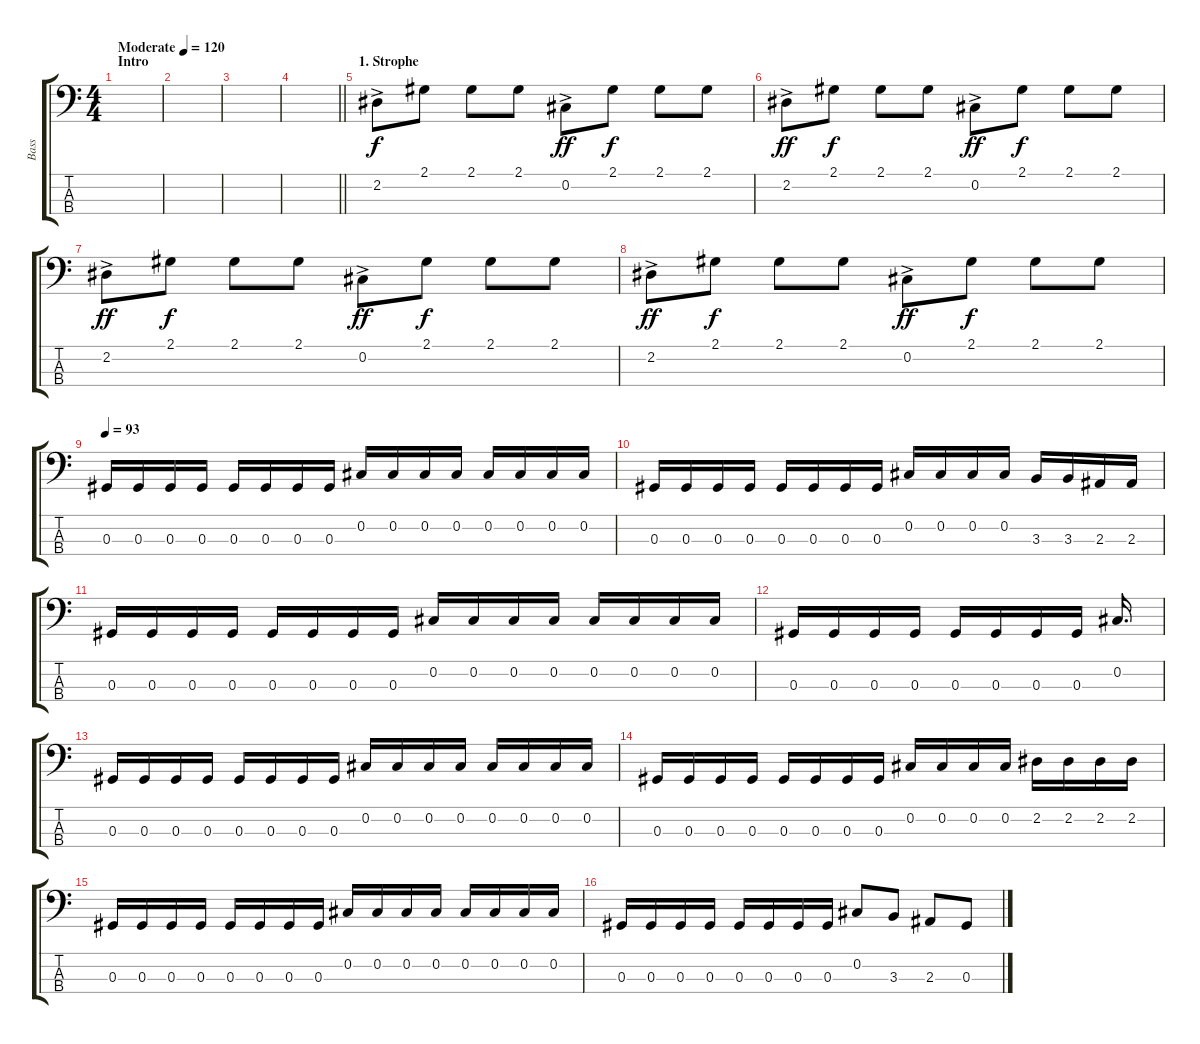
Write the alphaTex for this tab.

\track ("Bass" "Bass") {instrument electricbassfinger}
\staff {score tabs}
\tuning (Gb2 Db2 Ab1 Eb1) {hide}
\ts (4 4)
\section ("" "Intro")
\tempo (120 "Moderate")
\tempo 89
\tempo (120 "Moderate")
\clef f4
\ks c
|
|
|
\barLineRight lightlight
|
\section ("" "1. Strophe")
2.2{ac}.8 2.1.8{dy f} 2.1.8 2.1.8 0.2{ac}.8{dy ff} 2.1.8{dy f} 2.1.8 2.1.8 |
2.2{ac}.8{dy ff} 2.1.8{dy f} 2.1.8 2.1.8 0.2{ac}.8{dy ff} 2.1.8{dy f} 2.1.8 2.1.8 |
2.2{ac}.8{dy ff} 2.1.8{dy f} 2.1.8 2.1.8 0.2{ac}.8{dy ff} 2.1.8{dy f} 2.1.8 2.1.8 |
2.2{ac}.8{dy ff} 2.1.8{dy f} 2.1.8 2.1.8 0.2{ac}.8{dy ff} 2.1.8{dy f} 2.1.8 2.1.8 |
\tempo 95
\tempo 93
0.3.16 0.3.16 0.3.16 0.3.16 0.3.16 0.3.16 0.3.16 0.3.16 0.2.16 0.2.16 0.2.16 0.2.16 0.2.16 0.2.16 0.2.16 0.2.16 |
0.3.16 0.3.16 0.3.16 0.3.16 0.3.16 0.3.16 0.3.16 0.3.16 0.2.16 0.2.16 0.2.16 0.2.16 3.3.16 3.3.16 2.3.16 2.3.16 |
0.3.16 0.3.16 0.3.16 0.3.16 0.3.16 0.3.16 0.3.16 0.3.16 0.2.16 0.2.16 0.2.16 0.2.16 0.2.16 0.2.16 0.2.16 0.2.16 |
0.3.16 0.3.16 0.3.16 0.3.16 0.3.16 0.3.16 0.3.16 0.3.16 0.2.16{d} |
0.3.16 0.3.16 0.3.16 0.3.16 0.3.16 0.3.16 0.3.16 0.3.16 0.2.16 0.2.16 0.2.16 0.2.16 0.2.16 0.2.16 0.2.16 0.2.16 |
0.3.16 0.3.16 0.3.16 0.3.16 0.3.16 0.3.16 0.3.16 0.3.16 0.2.16 0.2.16 0.2.16 0.2.16 2.2.16 2.2.16 2.2.16 2.2.16 |
0.3.16 0.3.16 0.3.16 0.3.16 0.3.16 0.3.16 0.3.16 0.3.16 0.2.16 0.2.16 0.2.16 0.2.16 0.2.16 0.2.16 0.2.16 0.2.16 |
0.3.16 0.3.16 0.3.16 0.3.16 0.3.16 0.3.16 0.3.16 0.3.16 0.2.8 3.3.8 2.3.8 0.3.8
